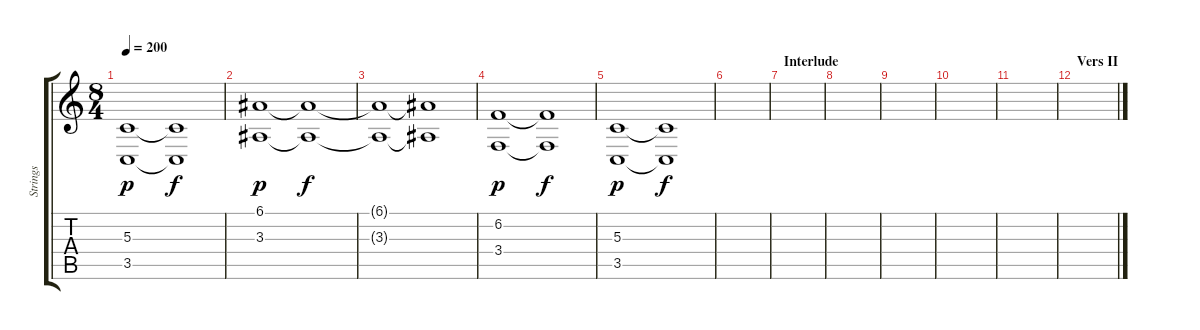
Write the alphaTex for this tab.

\track ("Strings" "Strings") {instrument tremolostrings}
\staff {score tabs}
\tuning (E4 B3 G3 D3 A2 E2) {hide}
\ts (8 4)
\tempo 200
\clef g2
\ks c
(5.3 3.5).1{dy p} (5.3{t} 3.5{t}).1{dy f} |
(6.1 3.3).1{dy p} (6.1{t} 3.3{t}).1{dy f} |
(6.1{t} 3.3{t}).1 (6.1{t} 3.3{t}).1 |
(6.2 3.4).1{dy p} (6.2{t} 3.4{t}).1{dy f} |
(5.3 3.5).1{dy p} (5.3{t} 3.5{t}).1{dy f} |
|
\section ("" "Interlude")
|
|
|
|
|
\section ("" "Vers II")
